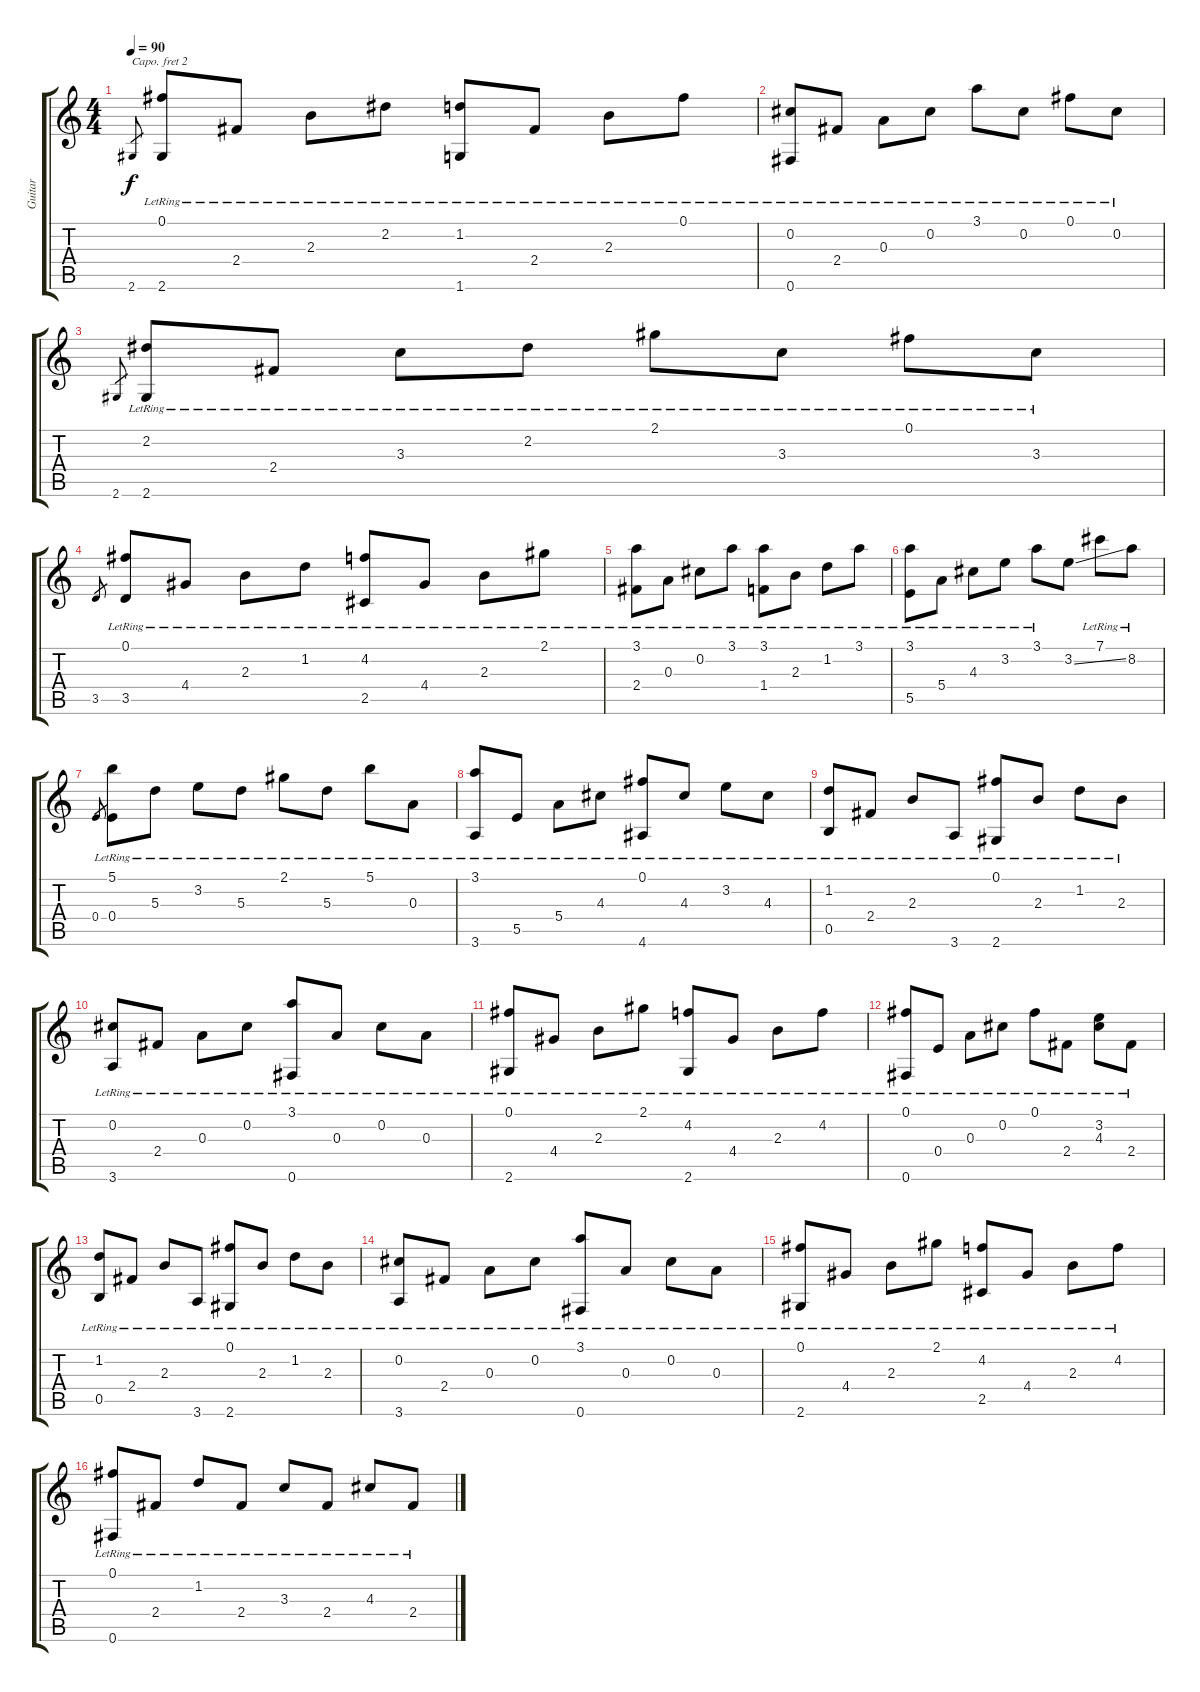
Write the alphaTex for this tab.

\track ("Guitar" "Guitar") {instrument acousticguitarnylon}
\staff {score tabs}
\capo 2
\tuning (E4 B3 G3 D3 A2 E2) {hide}
\ts (4 4)
\tempo 90
\clef g2
\ks c
2.6.8{gr dy f} (0.1{lr} 2.6{lr}).8 2.4{lr}.8 2.3{lr}.8 2.2{lr}.8 (1.2{lr} 1.6{lr}).8 2.4{lr}.8 2.3{lr}.8 0.1{lr}.8 |
(0.2{lr} 0.6{lr}).8 2.4{lr}.8 0.3{lr}.8 0.2{lr}.8 3.1{lr}.8 0.2{lr}.8 0.1{lr}.8 0.2{lr}.8 |
2.6.8{gr} (2.2{lr} 2.6{lr}).8 2.4{lr}.8 3.3{lr}.8 2.2{lr}.8 2.1{lr}.8 3.3{lr}.8 0.1{lr}.8 3.3{lr}.8 |
3.5.8{gr} (0.1{lr} 3.5{lr}).8 4.4{lr}.8 2.3{lr}.8 1.2{lr}.8 (4.2{lr} 2.5{lr}).8 4.4{lr}.8 2.3{lr}.8 2.1{lr}.8 |
(3.1{lr} 2.4{lr}).8 0.3{lr}.8 0.2{lr}.8 3.1{lr}.8 (3.1{lr} 1.4{lr}).8 2.3{lr}.8 1.2{lr}.8 3.1{lr}.8 |
(3.1{lr} 5.5{lr}).8 5.4{lr}.8 4.3{lr}.8 3.2{lr}.8 3.1{lr}.8 3.2{ss}.8 7.1{lr}.8 8.2{lr}.8 |
0.4.8{gr} (5.1{lr} 0.4{lr}).8 5.3{lr}.8 3.2{lr}.8 5.3{lr}.8 2.1{lr}.8 5.3{lr}.8 5.1{lr}.8 0.3{lr}.8 |
(3.1{lr} 3.6{lr}).8 5.5{lr}.8 5.4{lr}.8 4.3{lr}.8 (0.1{lr} 4.6{lr}).8 4.3{lr}.8 3.2{lr}.8 4.3{lr}.8 |
(1.2{lr} 0.5{lr}).8 2.4{lr}.8 2.3{lr}.8 3.6{lr}.8 (0.1{lr} 2.6{lr}).8 2.3{lr}.8 1.2{lr}.8 2.3{lr}.8 |
(0.2{lr} 3.6{lr}).8 2.4{lr}.8 0.3{lr}.8 0.2{lr}.8 (3.1{lr} 0.6{lr}).8 0.3{lr}.8 0.2{lr}.8 0.3{lr}.8 |
(0.1{lr} 2.6{lr}).8 4.4{lr}.8 2.3{lr}.8 2.1{lr}.8 (4.2{lr} 2.6{lr}).8 4.4{lr}.8 2.3{lr}.8 4.2{lr}.8 |
(0.1{lr} 0.6{lr}).8 0.4{lr}.8 0.3{lr}.8 0.2{lr}.8 0.1{lr}.8 2.4{lr}.8 (3.2{lr} 4.3{lr}).8 2.4{lr}.8 |
(1.2{lr} 0.5{lr}).8 2.4{lr}.8 2.3{lr}.8 3.6{lr}.8 (0.1{lr} 2.6{lr}).8 2.3{lr}.8 1.2{lr}.8 2.3{lr}.8 |
(0.2{lr} 3.6{lr}).8 2.4{lr}.8 0.3{lr}.8 0.2{lr}.8 (3.1{lr} 0.6{lr}).8 0.3{lr}.8 0.2{lr}.8 0.3{lr}.8 |
(0.1{lr} 2.6{lr}).8 4.4{lr}.8 2.3{lr}.8 2.1{lr}.8 (4.2{lr} 2.5{lr}).8 4.4{lr}.8 2.3{lr}.8 4.2{lr}.8 |
(0.1{lr} 0.6{lr}).8 2.4{lr}.8 1.2{lr}.8 2.4{lr}.8 3.3{lr}.8 2.4{lr}.8 4.3{lr}.8 2.4{lr}.8
